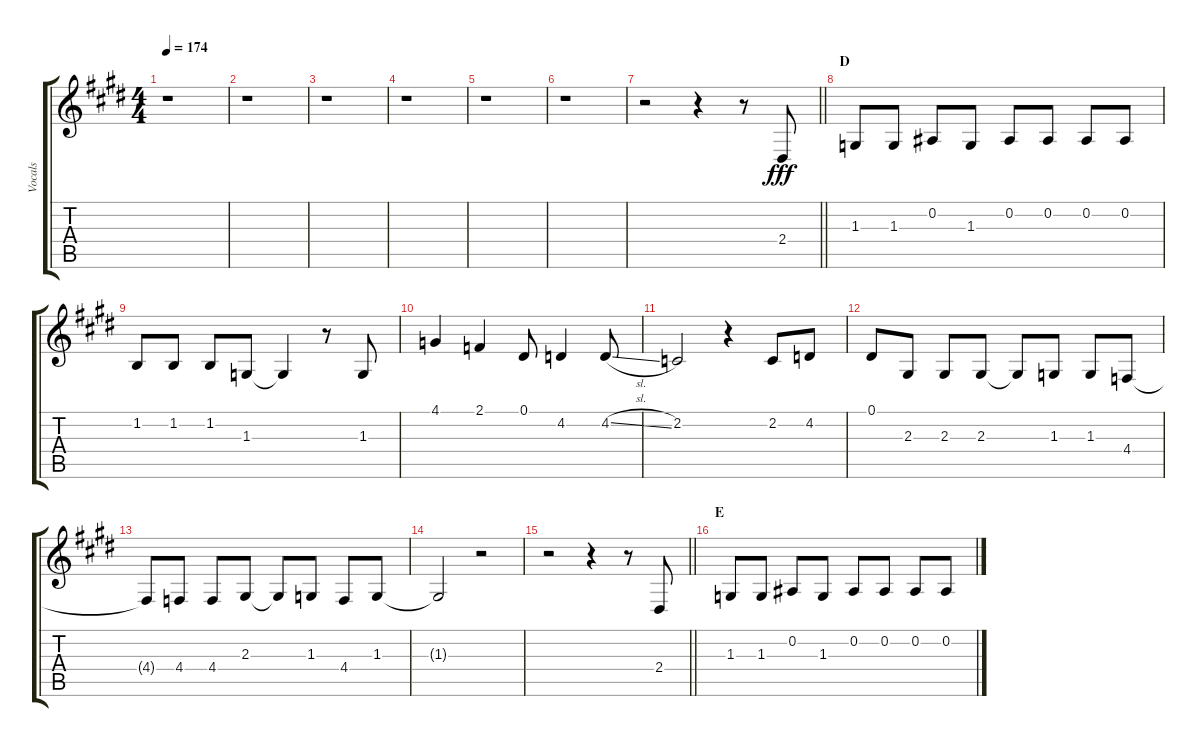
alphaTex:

\track ("Vocals" "Vocals") {instrument voiceoohs}
\staff {score tabs}
\tuning (Eb4 Bb3 Gb3 Db3 Ab2 Eb2) {hide}
\ts (4 4)
\tempo 174
\clef g2
\ks e
r.1{dy fff} |
r.1 |
r.1 |
r.1 |
r.1 |
r.1 |
\barLineRight lightlight
r.2 r.4 r.8 2.4.8 |
\section ("" "D")
1.3.8 1.3.8 0.2.8 1.3.8 0.2.8 0.2.8 0.2.8 0.2.8 |
1.2.8 1.2.8 1.2.8 1.3.8 1.3{t}.4 r.8 1.3.8 |
4.1.4 2.1.4 0.1.8 4.2.4 4.2{sl}.8 |
2.2.2 r.4 2.2.8 4.2.8 |
0.1.8 2.3.8 2.3.8 2.3.8 2.3{t}.8 1.3.8 1.3.8 4.4.8 |
4.4{t}.8 4.4.8 4.4.8 2.3.8 2.3{t}.8 1.3.8 4.4.8 1.3.8 |
1.3{t}.2 r.2 |
\barLineRight lightlight
r.2 r.4 r.8 2.4.8 |
\section ("" "E")
1.3.8 1.3.8 0.2.8 1.3.8 0.2.8 0.2.8 0.2.8 0.2.8
